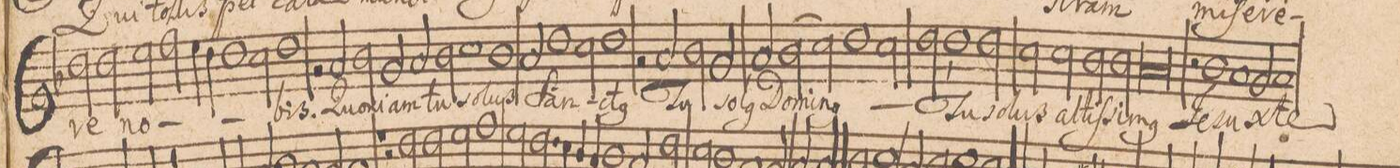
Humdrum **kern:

**kern	**text
*I"CANTVS.	*
*clefG2	*
*k[b-]	*
*met(C|)	*
*M2/1	*
2dd\	-re
2dd\	no-
2ee\	.
2ff\	.
=109-	=109-
4ee\	.
4dd\	.
1dd	.
2cc\	.
=110-	=110-
1dd	-bis.
2rg	.
2a/	Quo-
=111-	=111-
2b-\	-ni-
2g/	-am
2a/	tu
2b-\	.
=112-	=112-
1cc	so-
1b-	-lus
=113-	=113-
2a/	San-
1dd	.
2cc\	.
=114-	=114-
1dd	-ct(us)
2rg	.
2a/	Tu
=115-	=115-
2b-\	so-
2g/	-l(us)
2a/	Do-
(2b-\	.
=116-	=116-
2cc\)	.
1dd	-mi-
2cc\	.
=117-	=117-
2dd,\	-n(us)
1dd	Tu
2dd\	so-
=118-	=118-
2cc\	-lus
2cc\	al-
2b-\	-tiſ-
2b-\	-si-
=119-	=119-
0a	-m(us)
=120-	=120-
2r	.
1b-	Je-
1a/	-su
=121-	=121-
2g/	X-
1a	-te
=122-	=122-
*-	*-
